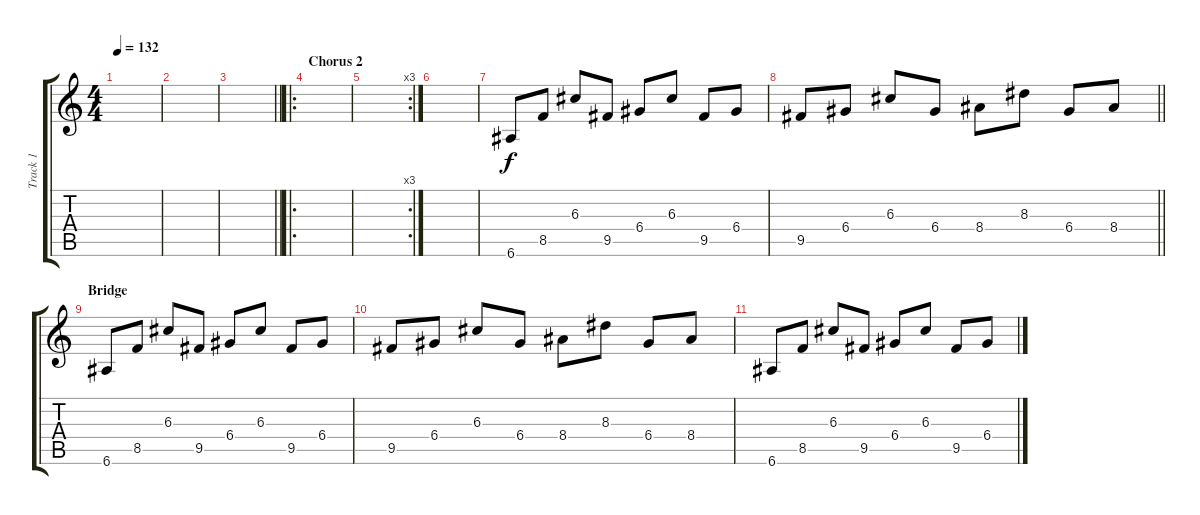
\track ("Track 1" "Track 1") {instrument electricguitarclean}
\staff {score tabs}
\tuning (E4 B3 G3 D3 A2 E2) {hide}
\ts (4 4)
\tempo 132
\clef g2
\ks c
|
|
\barLineRight lightlight
|
\ro
\section ("" "Chorus 2")
|
\rc 3
|
|
6.6.8 8.5.8 6.3.8 9.5.8 6.4.8 6.3.8 9.5.8 6.4.8 |
\barLineRight lightlight
9.5.8 6.4.8 6.3.8 6.4.8 8.4.8 8.3.8 6.4.8 8.4.8 |
\section ("" "Bridge")
6.6.8 8.5.8 6.3.8 9.5.8 6.4.8 6.3.8 9.5.8 6.4.8 |
9.5.8 6.4.8 6.3.8 6.4.8 8.4.8 8.3.8 6.4.8 8.4.8 |
6.6.8 8.5.8 6.3.8 9.5.8 6.4.8 6.3.8 9.5.8 6.4.8
